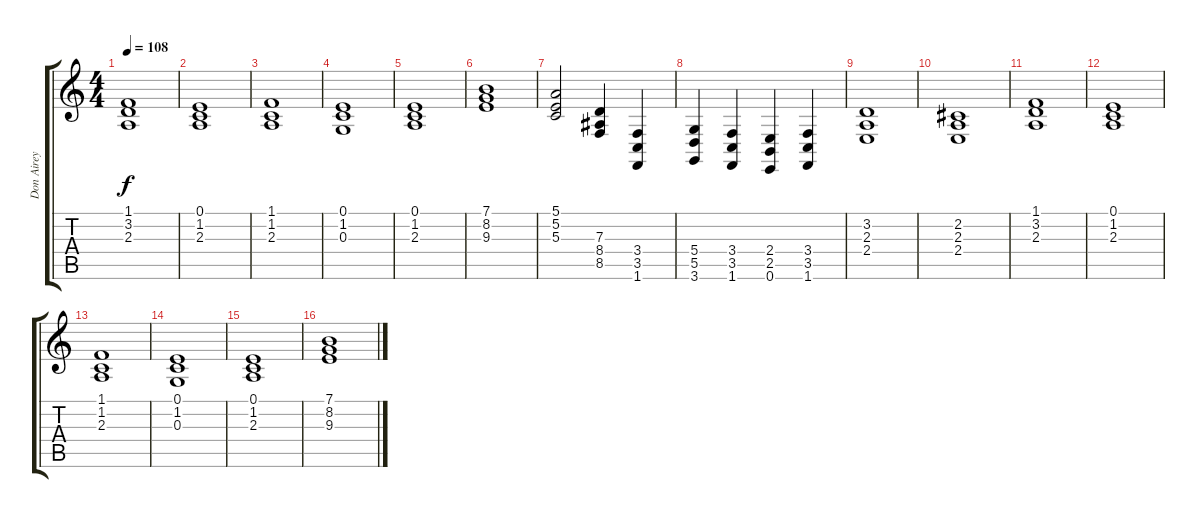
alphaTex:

\track ("Don Airey" "Don Airey") {instrument churchorgan}
\staff {score tabs}
\tuning (E4 B3 G3 D3 A2 E2) {hide}
\ts (4 4)
\tempo 108
\tempo 95
\tempo 108
\clef g2
\ks c
(1.1 3.2 2.3).1{dy f instrument churchorgan} |
(0.1 1.2 2.3).1 |
(1.1 1.2 2.3).1 |
(0.1 1.2 0.3).1 |
(0.1 1.2 2.3).1 |
(7.1 8.2 9.3).1 |
(5.1 5.2 5.3).2 (7.3 8.4 8.5).4 (3.4 3.5 1.6).4 |
(5.4 5.5 3.6).4 (3.4 3.5 1.6).4 (2.4 2.5 0.6).4 (3.4 3.5 1.6).4 |
(3.2 2.3 2.4).1 |
(2.2 2.3 2.4).1 |
(1.1 3.2 2.3).1 |
(0.1 1.2 2.3).1 |
(1.1 1.2 2.3).1 |
(0.1 1.2 0.3).1 |
(0.1 1.2 2.3).1 |
(7.1 8.2 9.3).1
